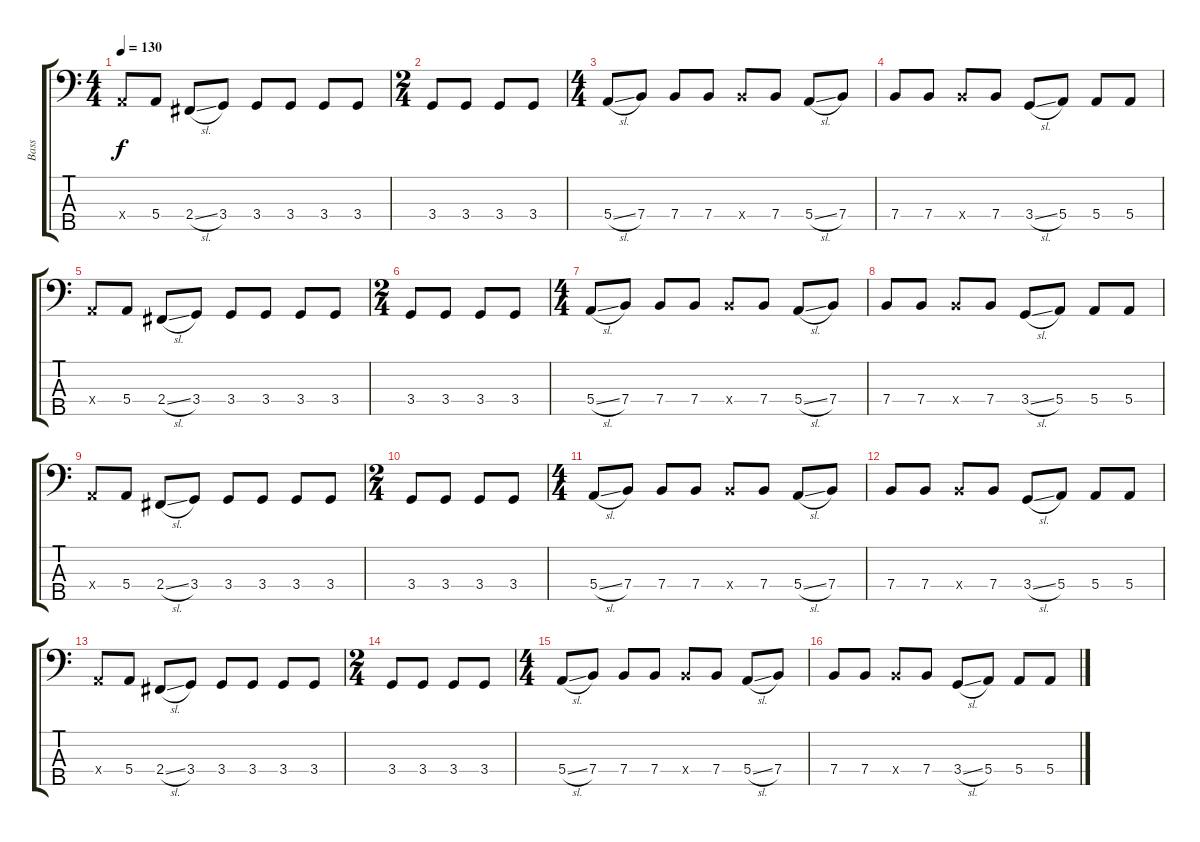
\track ("Bass" "Bass") {instrument electricbassfinger}
\staff {score tabs}
\tuning (G2 D2 A1 E1 B0) {hide}
\ts (4 4)
\tempo 130
\clef f4
\ks c
5.4{x}.8{dy f} 5.4.8 2.4{sl}.8 3.4.8 3.4.8 3.4.8 3.4.8 3.4.8 |
\ts (2 4)
3.4.8 3.4.8 3.4.8 3.4.8 |
\ts (4 4)
5.4{sl}.8 7.4.8 7.4.8 7.4.8 7.4{x}.8 7.4.8 5.4{sl}.8 7.4.8 |
7.4.8 7.4.8 7.4{x}.8 7.4.8 3.4{sl}.8 5.4.8 5.4.8 5.4.8 |
5.4{x}.8 5.4.8 2.4{sl}.8 3.4.8 3.4.8 3.4.8 3.4.8 3.4.8 |
\ts (2 4)
3.4.8 3.4.8 3.4.8 3.4.8 |
\ts (4 4)
5.4{sl}.8 7.4.8 7.4.8 7.4.8 7.4{x}.8 7.4.8 5.4{sl}.8 7.4.8 |
7.4.8 7.4.8 7.4{x}.8 7.4.8 3.4{sl}.8 5.4.8 5.4.8 5.4.8 |
5.4{x}.8 5.4.8 2.4{sl}.8 3.4.8 3.4.8 3.4.8 3.4.8 3.4.8 |
\ts (2 4)
3.4.8 3.4.8 3.4.8 3.4.8 |
\ts (4 4)
5.4{sl}.8 7.4.8 7.4.8 7.4.8 7.4{x}.8 7.4.8 5.4{sl}.8 7.4.8 |
7.4.8 7.4.8 7.4{x}.8 7.4.8 3.4{sl}.8 5.4.8 5.4.8 5.4.8 |
5.4{x}.8 5.4.8 2.4{sl}.8 3.4.8 3.4.8 3.4.8 3.4.8 3.4.8 |
\ts (2 4)
3.4.8 3.4.8 3.4.8 3.4.8 |
\ts (4 4)
5.4{sl}.8 7.4.8 7.4.8 7.4.8 7.4{x}.8 7.4.8 5.4{sl}.8 7.4.8 |
7.4.8 7.4.8 7.4{x}.8 7.4.8 3.4{sl}.8 5.4.8 5.4.8 5.4.8
